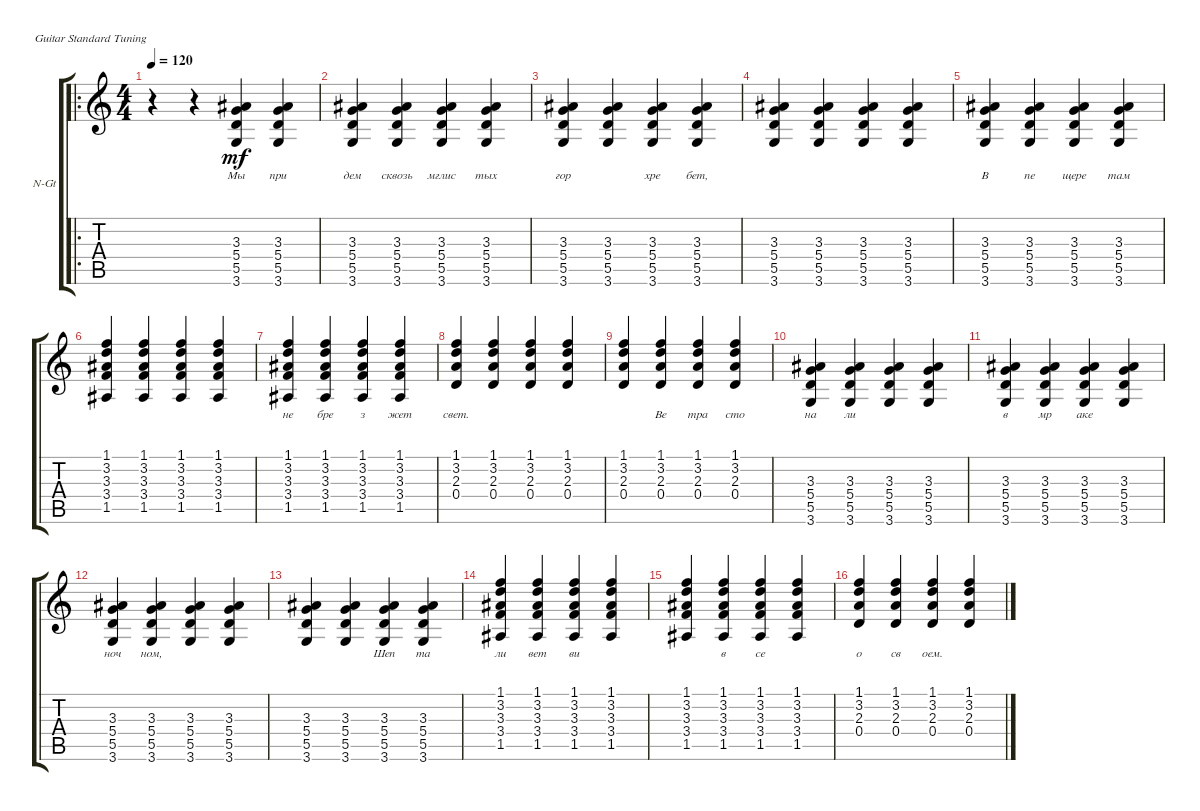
\defaultSystemsLayout 4
\bracketExtendMode groupsimilarinstruments
\firstSystemTrackNameOrientation horizontal
\otherSystemsTrackNameOrientation horizontal
\track ("Nylon Guitar" "N-Gt") {instrument acousticguitarnylon}
\staff {score tabs}
\tuning (E4 B3 G3 D3 A2 E2)
\ro
\ts (4 4)
\tempo 120
\clef g2
\scale
0.244
\ks c
r.4{lyrics (0 "") lyrics (1 "") lyrics (2 "") lyrics (3 "") lyrics (4 "") dy mf instrument acousticguitarnylon} r.4{lyrics (0 "") lyrics (1 "") lyrics (2 "") lyrics (3 "") lyrics (4 "")} (3.6 5.5 5.4 3.3).4{lyrics (0 "Мы") lyrics (1 "") lyrics (2 "") lyrics (3 "") lyrics (4 "")} (3.6 5.5 5.4 3.3).4{lyrics (0 "при") lyrics (1 "") lyrics (2 "") lyrics (3 "") lyrics (4 "")} |
(3.6 5.5 5.4 3.3).4{lyrics (0 "дем") lyrics (1 "") lyrics (2 "") lyrics (3 "") lyrics (4 "")} (3.6 5.5 5.4 3.3).4{lyrics (0 "сквозь") lyrics (1 "") lyrics (2 "") lyrics (3 "") lyrics (4 "")} (3.6 5.5 5.4 3.3).4{lyrics (0 "мглис") lyrics (1 "") lyrics (2 "") lyrics (3 "") lyrics (4 "")} (3.6 5.5 5.4 3.3).4{lyrics (0 "тых") lyrics (1 "") lyrics (2 "") lyrics (3 "") lyrics (4 "")} |
\scale
0.244 (3.6 5.5 5.4 3.3).4{lyrics (0 "гор") lyrics (1 "") lyrics (2 "") lyrics (3 "") lyrics (4 "")} (3.6 5.5 5.4 3.3).4{lyrics (0 "") lyrics (1 "") lyrics (2 "") lyrics (3 "") lyrics (4 "")} (3.6 5.5 5.4 3.3).4{lyrics (0 "хре") lyrics (1 "") lyrics (2 "") lyrics (3 "") lyrics (4 "")} (3.6 5.5 5.4 3.3).4{lyrics (0 "бет,") lyrics (1 "") lyrics (2 "") lyrics (3 "") lyrics (4 "")} |
\scale
0.333333 (3.6 5.5 5.4 3.3).4{lyrics (0 "") lyrics (1 "") lyrics (2 "") lyrics (3 "") lyrics (4 "")} (3.6 5.5 5.4 3.3).4{lyrics (0 "") lyrics (1 "") lyrics (2 "") lyrics (3 "") lyrics (4 "")} (3.6 5.5 5.4 3.3).4{lyrics (0 "") lyrics (1 "") lyrics (2 "") lyrics (3 "") lyrics (4 "")} (3.6 5.5 5.4 3.3).4{lyrics (0 "") lyrics (1 "") lyrics (2 "") lyrics (3 "") lyrics (4 "")} |
\scale
0.333333 (3.6 5.5 5.4 3.3).4{lyrics (0 "В") lyrics (1 "") lyrics (2 "") lyrics (3 "") lyrics (4 "")} (3.6 5.5 5.4 3.3).4{lyrics (0 "пе") lyrics (1 "") lyrics (2 "") lyrics (3 "") lyrics (4 "")} (3.6 5.5 5.4 3.3).4{lyrics (0 "щере") lyrics (1 "") lyrics (2 "") lyrics (3 "") lyrics (4 "")} (3.6 5.5 5.4 3.3).4{lyrics (0 "там") lyrics (1 "") lyrics (2 "") lyrics (3 "") lyrics (4 "")} |
\scale
0.333333 (1.1 3.2 3.3 3.4 1.5).4{lyrics (0 "") lyrics (1 "") lyrics (2 "") lyrics (3 "") lyrics (4 "")} (1.1 3.2 3.3 3.4 1.5).4{lyrics (0 "") lyrics (1 "") lyrics (2 "") lyrics (3 "") lyrics (4 "")} (1.1 3.2 3.3 3.4 1.5).4{lyrics (0 "") lyrics (1 "") lyrics (2 "") lyrics (3 "") lyrics (4 "")} (1.1 3.2 3.3 3.4 1.5).4{lyrics (0 "") lyrics (1 "") lyrics (2 "") lyrics (3 "") lyrics (4 "")} |
\scale
0.333333 (1.1 3.2 3.3 3.4 1.5).4{lyrics (0 "не") lyrics (1 "") lyrics (2 "") lyrics (3 "") lyrics (4 "")} (1.1 3.2 3.3 3.4 1.5).4{lyrics (0 "бре") lyrics (1 "") lyrics (2 "") lyrics (3 "") lyrics (4 "")} (1.1 3.2 3.3 3.4 1.5).4{lyrics (0 "з") lyrics (1 "") lyrics (2 "") lyrics (3 "") lyrics (4 "")} (1.1 3.2 3.3 3.4 1.5).4{lyrics (0 "жет") lyrics (1 "") lyrics (2 "") lyrics (3 "") lyrics (4 "")} |
\scale
0.333333 (1.1 3.2 2.3 0.4).4{lyrics (0 "свет.") lyrics (1 "") lyrics (2 "") lyrics (3 "") lyrics (4 "")} (1.1 3.2 2.3 0.4).4{lyrics (0 "") lyrics (1 "") lyrics (2 "") lyrics (3 "") lyrics (4 "")} (1.1 3.2 2.3 0.4).4{lyrics (0 "") lyrics (1 "") lyrics (2 "") lyrics (3 "") lyrics (4 "")} (1.1 3.2 2.3 0.4).4{lyrics (0 "") lyrics (1 "") lyrics (2 "") lyrics (3 "") lyrics (4 "")} |
\scale
0.333333 (1.1 3.2 2.3 0.4).4{lyrics (0 "") lyrics (1 "") lyrics (2 "") lyrics (3 "") lyrics (4 "")} (1.1 3.2 2.3 0.4).4{lyrics (0 "Ве") lyrics (1 "") lyrics (2 "") lyrics (3 "") lyrics (4 "")} (1.1 3.2 2.3 0.4).4{lyrics (0 "тра") lyrics (1 "") lyrics (2 "") lyrics (3 "") lyrics (4 "")} (1.1 3.2 2.3 0.4).4{lyrics (0 "сто") lyrics (1 "") lyrics (2 "") lyrics (3 "") lyrics (4 "")} |
\scale
0.333333 (3.6 5.5 5.4 3.3).4{lyrics (0 "на") lyrics (1 "") lyrics (2 "") lyrics (3 "") lyrics (4 "")} (3.6 5.5 5.4 3.3).4{lyrics (0 "ли") lyrics (1 "") lyrics (2 "") lyrics (3 "") lyrics (4 "")} (3.6 5.5 5.4 3.3).4{lyrics (0 "") lyrics (1 "") lyrics (2 "") lyrics (3 "") lyrics (4 "")} (3.6 5.5 5.4 3.3).4{lyrics (0 "") lyrics (1 "") lyrics (2 "") lyrics (3 "") lyrics (4 "")} |
\scale
0.333333 (3.6 5.5 5.4 3.3).4{lyrics (0 "в") lyrics (1 "") lyrics (2 "") lyrics (3 "") lyrics (4 "")} (3.6 5.5 5.4 3.3).4{lyrics (0 "мр") lyrics (1 "") lyrics (2 "") lyrics (3 "") lyrics (4 "")} (3.6 5.5 5.4 3.3).4{lyrics (0 "аке") lyrics (1 "") lyrics (2 "") lyrics (3 "") lyrics (4 "")} (3.6 5.5 5.4 3.3).4{lyrics (0 "") lyrics (1 "") lyrics (2 "") lyrics (3 "") lyrics (4 "")} |
\scale
0.333333 (3.6 5.5 5.4 3.3).4{lyrics (0 "ноч") lyrics (1 "") lyrics (2 "") lyrics (3 "") lyrics (4 "")} (3.6 5.5 5.4 3.3).4{lyrics (0 "ном,") lyrics (1 "") lyrics (2 "") lyrics (3 "") lyrics (4 "")} (3.6 5.5 5.4 3.3).4{lyrics (0 "") lyrics (1 "") lyrics (2 "") lyrics (3 "") lyrics (4 "")} (3.6 5.5 5.4 3.3).4{lyrics (0 "") lyrics (1 "") lyrics (2 "") lyrics (3 "") lyrics (4 "")} |
\scale
0.333333 (3.6 5.5 5.4 3.3).4{lyrics (0 "") lyrics (1 "") lyrics (2 "") lyrics (3 "") lyrics (4 "")} (3.6 5.5 5.4 3.3).4{lyrics (0 "") lyrics (1 "") lyrics (2 "") lyrics (3 "") lyrics (4 "")} (3.6 5.5 5.4 3.3).4{lyrics (0 "Шеп") lyrics (1 "") lyrics (2 "") lyrics (3 "") lyrics (4 "")} (3.6 5.5 5.4 3.3).4{lyrics (0 "та") lyrics (1 "") lyrics (2 "") lyrics (3 "") lyrics (4 "")} |
\scale
0.333333 (1.1 3.2 3.3 3.4 1.5).4{lyrics (0 "ли") lyrics (1 "") lyrics (2 "") lyrics (3 "") lyrics (4 "")} (1.1 3.2 3.3 3.4 1.5).4{lyrics (0 "вет") lyrics (1 "") lyrics (2 "") lyrics (3 "") lyrics (4 "")} (1.1 3.2 3.3 3.4 1.5).4{lyrics (0 "ви") lyrics (1 "") lyrics (2 "") lyrics (3 "") lyrics (4 "")} (1.1 3.2 3.3 3.4 1.5).4{lyrics (0 "") lyrics (1 "") lyrics (2 "") lyrics (3 "") lyrics (4 "")} |
\scale
0.333333 (1.1 3.2 3.3 3.4 1.5).4{lyrics (0 "") lyrics (1 "") lyrics (2 "") lyrics (3 "") lyrics (4 "")} (1.1 3.2 3.3 3.4 1.5).4{lyrics (0 "в") lyrics (1 "") lyrics (2 "") lyrics (3 "") lyrics (4 "")} (1.1 3.2 3.3 3.4 1.5).4{lyrics (0 "се") lyrics (1 "") lyrics (2 "") lyrics (3 "") lyrics (4 "")} (1.1 3.2 3.3 3.4 1.5).4{lyrics (0 "") lyrics (1 "") lyrics (2 "") lyrics (3 "") lyrics (4 "")} |
\scale
0.333333 (1.1 3.2 2.3 0.4).4{lyrics (0 "о") lyrics (1 "") lyrics (2 "") lyrics (3 "") lyrics (4 "")} (1.1 3.2 2.3 0.4).4{lyrics (0 "св") lyrics (1 "") lyrics (2 "") lyrics (3 "") lyrics (4 "")} (1.1 3.2 2.3 0.4).4{lyrics (0 "оем.") lyrics (1 "") lyrics (2 "") lyrics (3 "") lyrics (4 "")} (1.1 3.2 2.3 0.4).4{lyrics (0 "") lyrics (1 "") lyrics (2 "") lyrics (3 "") lyrics (4 "")}
